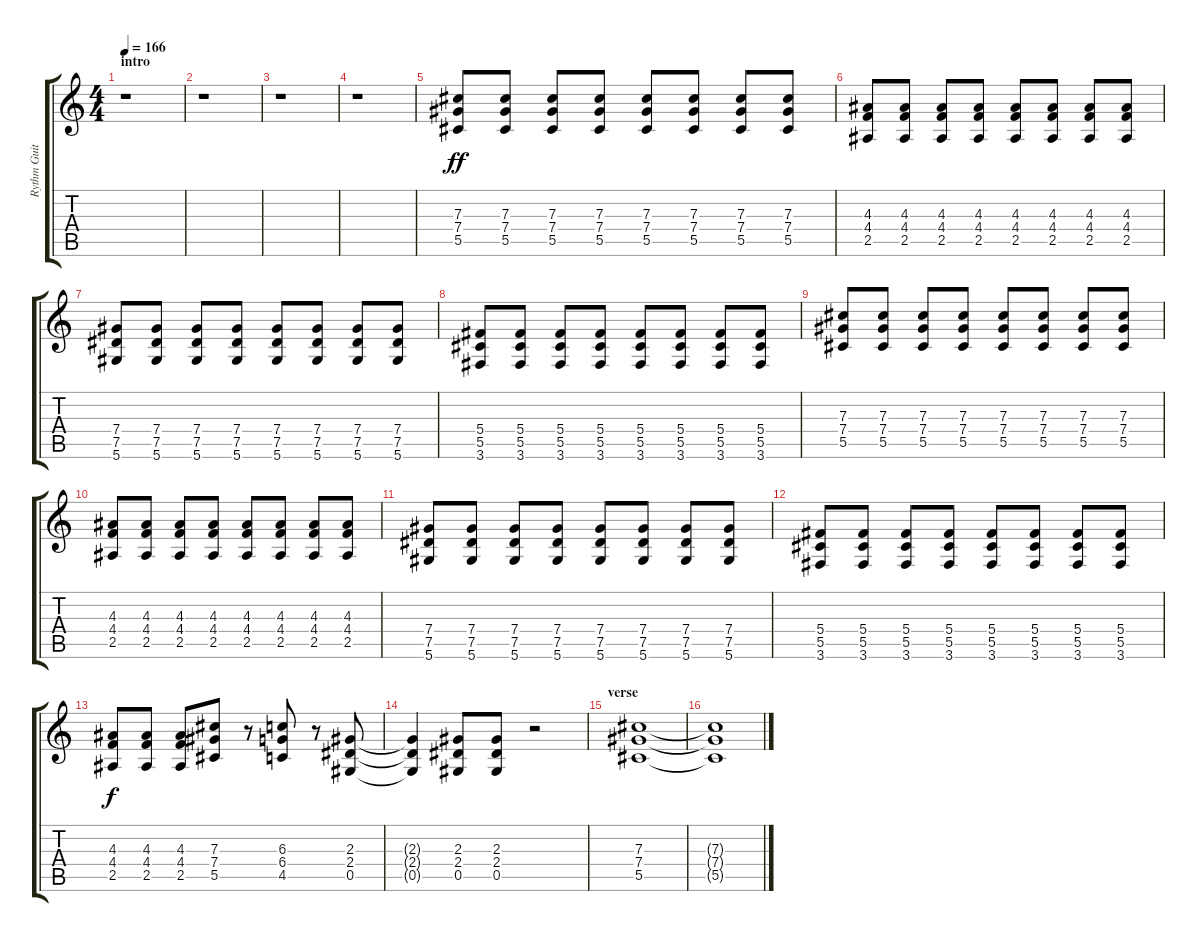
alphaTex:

\track ("Rythm Guitar (Jesse)" "Rythm Guit") {instrument distortionguitar}
\staff {score tabs}
\tuning (Eb4 Bb3 Gb3 Db3 Ab2 Eb2) {hide}
\ts (4 4)
\section ("" "intro")
\tempo 166
\clef g2
\ks c
r.1{dy ff instrument distortionguitar} |
r.1 |
r.1 |
r.1 |
(7.3 7.4 5.5).8 (7.3 7.4 5.5).8 (7.3 7.4 5.5).8 (7.3 7.4 5.5).8 (7.3 7.4 5.5).8 (7.3 7.4 5.5).8 (7.3 7.4 5.5).8 (7.3 7.4 5.5).8 |
(4.3 4.4 2.5).8 (4.3 4.4 2.5).8 (4.3 4.4 2.5).8 (4.3 4.4 2.5).8 (4.3 4.4 2.5).8 (4.3 4.4 2.5).8 (4.3 4.4 2.5).8 (4.3 4.4 2.5).8 |
(7.4 7.5 5.6).8 (7.4 7.5 5.6).8 (7.4 7.5 5.6).8 (7.4 7.5 5.6).8 (7.4 7.5 5.6).8 (7.4 7.5 5.6).8 (7.4 7.5 5.6).8 (7.4 7.5 5.6).8 |
(5.4 5.5 3.6).8 (5.4 5.5 3.6).8 (5.4 5.5 3.6).8 (5.4 5.5 3.6).8 (5.4 5.5 3.6).8 (5.4 5.5 3.6).8 (5.4 5.5 3.6).8 (5.4 5.5 3.6).8 |
(7.3 7.4 5.5).8 (7.3 7.4 5.5).8 (7.3 7.4 5.5).8 (7.3 7.4 5.5).8 (7.3 7.4 5.5).8 (7.3 7.4 5.5).8 (7.3 7.4 5.5).8 (7.3 7.4 5.5).8 |
(4.3 4.4 2.5).8 (4.3 4.4 2.5).8 (4.3 4.4 2.5).8 (4.3 4.4 2.5).8 (4.3 4.4 2.5).8 (4.3 4.4 2.5).8 (4.3 4.4 2.5).8 (4.3 4.4 2.5).8 |
(7.4 7.5 5.6).8 (7.4 7.5 5.6).8 (7.4 7.5 5.6).8 (7.4 7.5 5.6).8 (7.4 7.5 5.6).8 (7.4 7.5 5.6).8 (7.4 7.5 5.6).8 (7.4 7.5 5.6).8 |
(5.4 5.5 3.6).8 (5.4 5.5 3.6).8 (5.4 5.5 3.6).8 (5.4 5.5 3.6).8 (5.4 5.5 3.6).8 (5.4 5.5 3.6).8 (5.4 5.5 3.6).8 (5.4 5.5 3.6).8 |
(4.3 4.4 2.5).8{dy f} (4.3 4.4 2.5).8 (4.3 4.4 2.5).8 (7.3 7.4 5.5).8 r.8 (6.3 6.4 4.5).8 r.8 (2.3 2.4 0.5).8 |
(2.3{t} 2.4{t} 0.5{t}).4 (2.3 2.4 0.5).8 (2.3 2.4 0.5).8 r.2 |
\section ("" "verse")
(7.3 7.4 5.5).1 |
(7.3{t} 7.4{t} 5.5{t}).1
